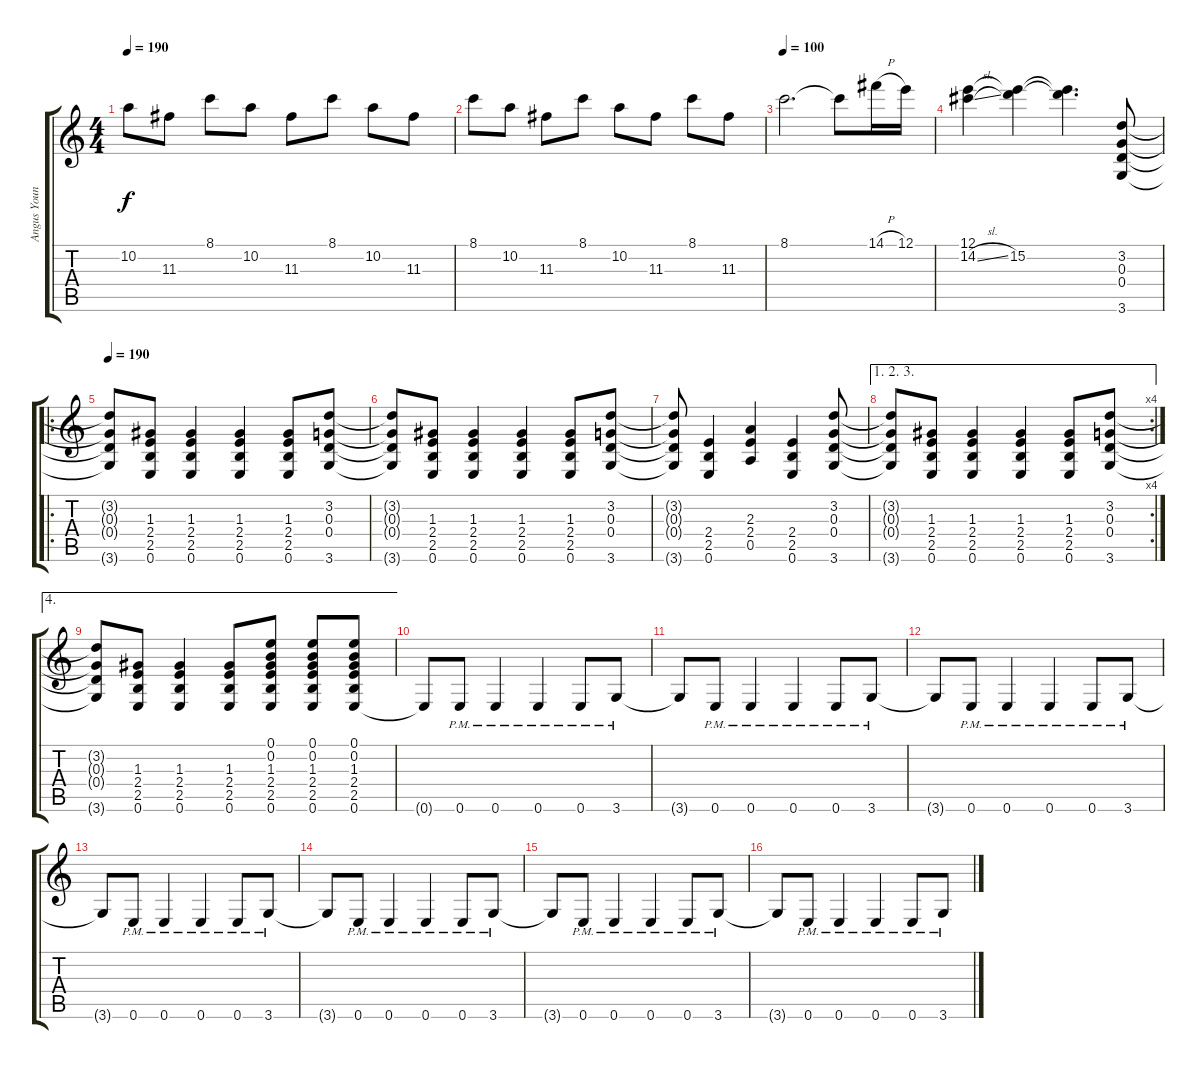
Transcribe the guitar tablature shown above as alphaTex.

\track ("Angus Young (Lead Guitar)" "Angus Youn") {instrument overdrivenguitar}
\staff {score tabs}
\tuning (E4 B3 G3 D3 A2 E2) {hide}
\ts (4 4)
\tempo 190
\clef g2
\ks c
10.2.8{dy f} 11.3.8 8.1.8 10.2.8 11.3.8 8.1.8 10.2.8 11.3.8 |
8.1.8 10.2.8 11.3.8 8.1.8 10.2.8 11.3.8 8.1.8 11.3.8 |
\tempo 100
8.1.2{d} 8.1{t}.8 14.1{h}.16 12.1.16 |
(12.1 14.2{sl}).4 (12.1{t} 15.2).4 (12.1{t} 15.2{t}).4{d} (3.2 0.3 0.4 3.6).8{volume 11} |
\ro
\tempo 190
(3.2{t} 0.3{t} 0.4{t} 3.6{t}).8 (1.3 2.4 2.5 0.6).8 (1.3 2.4 2.5 0.6).4 (1.3 2.4 2.5 0.6).4 (1.3 2.4 2.5 0.6).8 (3.2 0.3 0.4 3.6).8 |
(3.2{t} 0.3{t} 0.4{t} 3.6{t}).8 (1.3 2.4 2.5 0.6).8 (1.3 2.4 2.5 0.6).4 (1.3 2.4 2.5 0.6).4 (1.3 2.4 2.5 0.6).8 (3.2 0.3 0.4 3.6).8 |
(3.2{t} 0.3{t} 0.4{t} 3.6{t}).8 (2.4 2.5 0.6).4 (2.3 2.4 0.5).4 (2.4 2.5 0.6).4 (3.2 0.3 0.4 3.6).8 |
\ae (1 2 3)
\rc 4
(3.2{t} 0.3{t} 0.4{t} 3.6{t}).8 (1.3 2.4 2.5 0.6).8 (1.3 2.4 2.5 0.6).4 (1.3 2.4 2.5 0.6).4 (1.3 2.4 2.5 0.6).8 (3.2 0.3 0.4 3.6).8 |
\ae 4
(3.2{t} 0.3{t} 0.4{t} 3.6{t}).8 (1.3 2.4 2.5 0.6).8 (1.3 2.4 2.5 0.6).4 (1.3 2.4 2.5 0.6).8 (0.1 0.2 1.3 2.4 2.5 0.6).8 (0.1 0.2 1.3 2.4 2.5 0.6).8 (0.1 0.2 1.3 2.4 2.5 0.6).8 |
0.6{t}.8{volume 8} 0.6{pm}.8{instrument electricguitarjazz} 0.6{pm}.4 0.6{pm}.4 0.6{pm}.8 3.6{pm}.8 |
3.6{t}.8 0.6{pm}.8 0.6{pm}.4 0.6{pm}.4 0.6{pm}.8 3.6{pm}.8 |
3.6{t}.8 0.6{pm}.8 0.6{pm}.4 0.6{pm}.4 0.6{pm}.8 3.6{pm}.8 |
3.6{t}.8 0.6{pm}.8 0.6{pm}.4 0.6{pm}.4 0.6{pm}.8 3.6{pm}.8 |
3.6{t}.8 0.6{pm}.8 0.6{pm}.4 0.6{pm}.4 0.6{pm}.8 3.6{pm}.8 |
3.6{t}.8 0.6{pm}.8 0.6{pm}.4 0.6{pm}.4 0.6{pm}.8 3.6{pm}.8 |
3.6{t}.8 0.6{pm}.8 0.6{pm}.4 0.6{pm}.4 0.6{pm}.8 3.6{pm}.8
